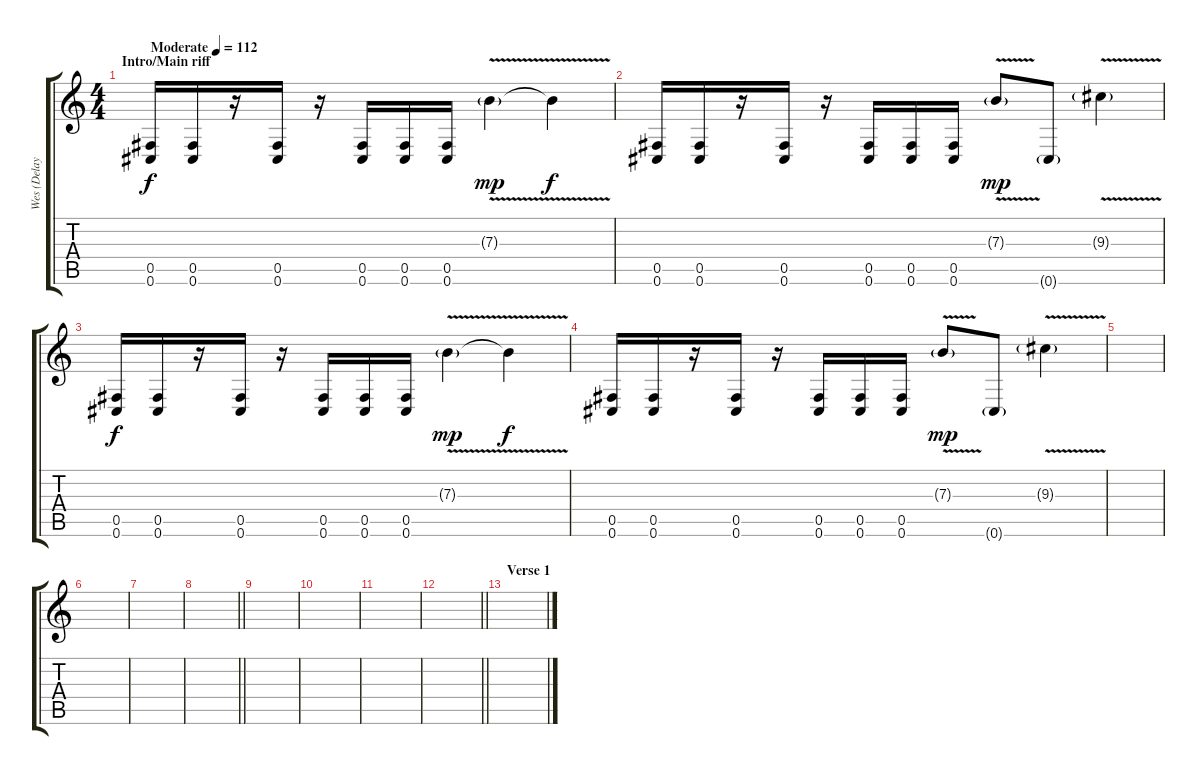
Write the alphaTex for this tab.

\track ("Wes (Delay)" "Wes (Delay") {instrument distortionguitar}
\staff {score tabs}
\tuning (Db4 Ab3 E3 B2 Gb2 Db2) {hide}
\ts (4 4)
\section ("" "Intro/Main riff")
\tempo (112 "Moderate")
\clef g2
\ks c
(0.5 0.6).16{txt "" dy f volume 10 balance 4 instrument distortionguitar} (0.5 0.6).16 r.16 (0.5 0.6).16 r.16 (0.5 0.6).16 (0.5 0.6).16 (0.5 0.6).16 7.3{v g}.4{dy mp} 7.3{v t}.4{dy f} |
(0.5 0.6).16 (0.5 0.6).16 r.16 (0.5 0.6).16 r.16 (0.5 0.6).16 (0.5 0.6).16 (0.5 0.6).16 7.3{v g}.8{dy mp} 0.6{g}.8 9.3{v g}.4 |
(0.5 0.6).16{dy f volume 10 balance 4} (0.5 0.6).16 r.16 (0.5 0.6).16 r.16 (0.5 0.6).16 (0.5 0.6).16 (0.5 0.6).16 7.3{v g}.4{dy mp} 7.3{v t}.4{dy f} |
(0.5 0.6).16 (0.5 0.6).16 r.16 (0.5 0.6).16 r.16 (0.5 0.6).16 (0.5 0.6).16 (0.5 0.6).16 7.3{v g}.8{dy mp} 0.6{g}.8 9.3{v g}.4 |
|
|
|
\barLineRight lightlight
|
\section ("" "")
|
|
|
\barLineRight lightlight
|
\section ("" "Verse 1")
